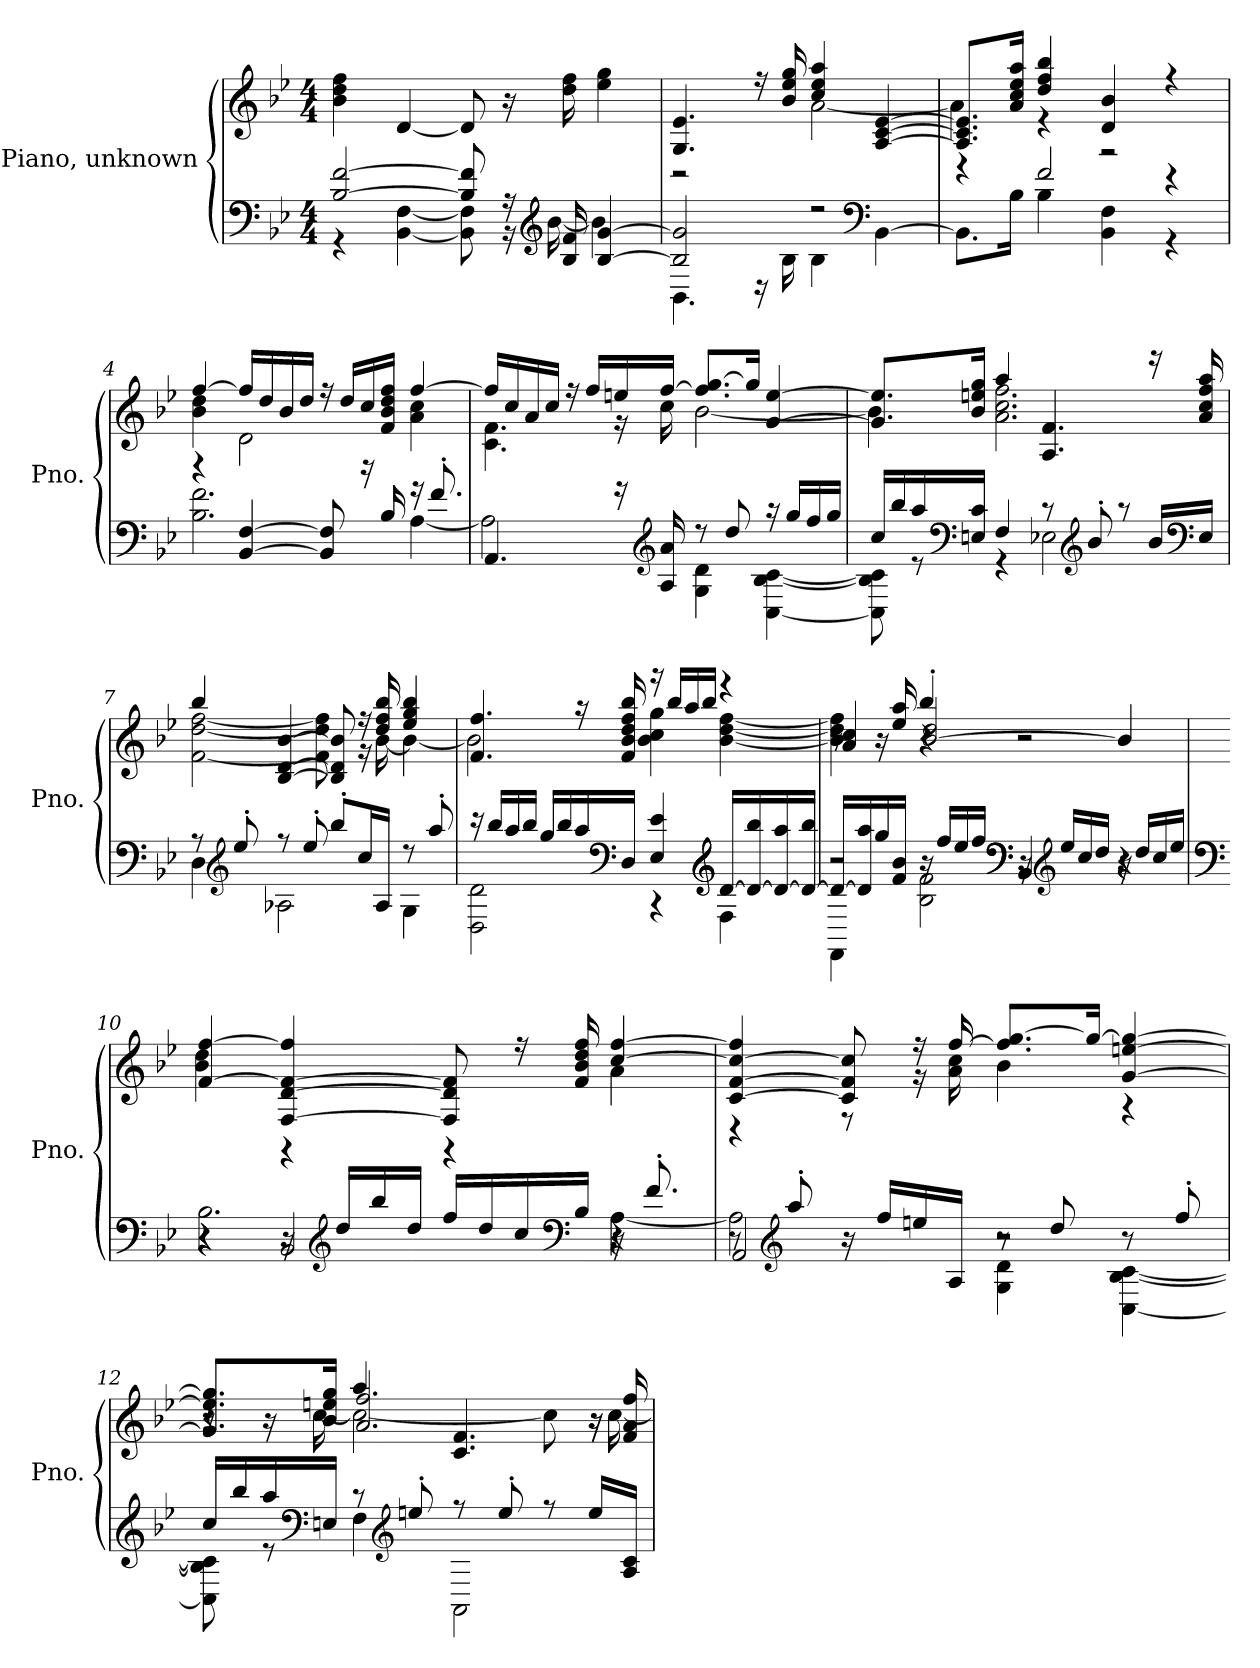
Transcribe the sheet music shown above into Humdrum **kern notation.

**kern	**kern
*part1	*part1
*staff2	*staff1
*I"Piano, unknown	*
*I'Pno.	*
*clefF4	*clefG2
*k[b-e-]	*k[b-e-]
*M4/4	*M4/4
*MM120	*MM120
=1	=1
*^	*
[2B-/ [2f/	4r	4b-\ 4dd\ 4ff\
.	[4BB-\ [4F\	[4d/
8B-/] 8f/]	8BB-\] 8F\]	8d/]
16r	16r	16r
*clefG2	*	*
16B-/ 16f/	[16b-\	16dd\ 16ff\
[4B-/ [4g/	4b-\]	4ee-\ 4gg\
=2	=2	=2
*	*	*^
2B-/] 2g/]	4.BB-\	4.G/ 4.e-/	2r
.	16r	16r	.
.	16B-\	16b-/ 16ee-/ 16gg/	.
2r	4B-\	4cc/ 4ee-/ 4aa/	[2a\
*clefF4	*	*	*
.	[4BB-\	[4A/ [4c/ [4e-/	.
=3	=3	=3	=3
4r	8.BB-\L]	8.A/] 8.c/] 8.e-/]L	4a\]
.	16B-\Jk	16a/ 16cc/ 16ee-/ 16aa/Jk	.
2f/	4B-\	4dd/ 4ff/ 4bb-/	4r
.	4BB-\ 4F\	4d/ 4b-/	2r
4r	4r	4r	.
=4	=4	=4	=4
4r	2.B-\ 2.f\	[4ff/	4b-\ 4dd\
[4BB-/ [4F/	.	16ff/LL]	2d\
.	.	16dd/	.
.	.	16b-/	.
.	.	16dd/JJ	.
8BB-/] 8F/]	.	16r	.
.	.	16dd/LL	.
16r	.	16cc/	.
16B-/	.	16f/ 16b-/ 16dd/ 16ff/JJ	.
16r	[4A\	[4ff/	4a\ 4cc\
8.f'/	.	.	.
!!LO:LB:g=z	!!
=5	=5	=5	=5
4.AA/	2A\]	16ff/LL]	4.c\ 4.f\
.	.	16cc/	.
.	.	16a/	.
.	.	16cc/JJ	.
.	.	16r	.
.	.	16ff/LL	.
16r	.	16een/	16r
*clefG2	*	*	*
16A/ 16a/	.	[16ff/JJ	16cc\
8r	4G\ 4d\	8.ff/] [8.gg/L	[2b-\
8dd/	.	.	.
.	.	16gg/Jk]	.
16r	[4C\ [4B-\ [4c\	[4g/ [4ee/	.
16gg/LL	.	.	.
16ff/	.	.	.
16gg/JJ	.	.	.
=6	=6	=6	=6
16cc/LL	8C\] 8B-\] 8c\]	8.g/] 8.ee/]L	4b-\]
16bb-/	.	.	.
16aa/	8r	.	.
*clefF4	*	*	*
16En/ 16c/JJ	.	16b-/ 16een/ 16gg/Jk	.
4F/	4r	4aa/	2.a\ 2.cc\ 2.ff\
8r	2E-X\	4.A/ 4.f/	.
*clefG2	*	*	*
8b-'/	.	.	.
8r	.	.	.
16b-/LL	.	16r	.
*clefF4	*	*	*
16E-/JJ	.	16a/ 16cc/ 16ff/ 16aa/	.
!!LO:LB:g=z	!!
=7	=7	=7	=7
8r	4D\	4bb-/	[2f\ [2dd\ [2ff\
*clefG2	*	*	*
8ee-'/	.	.	.
8r	2A-X\	[4B-/ [4d/ [4b-/	.
8ee-'/	.	.	.
8bb-'/L	.	8B-/] 8d/] 8b-/]	8f\] 8dd\] 8ff\]
16cc/L	.	16r	16r
16A-/JJ	.	16dd/ 16ff/ 16bb-/	[16b-\
8r	4G\	4ee-/ 4gg/ 4bb-/	4b-\_
8aa'/	.	.	.
=8	=8	=8	=8
16r	2D\ 2d\	4.f/ 4.ff/	2b-\]
16bb-/LL	.	.	.
16aa/	.	.	.
16bb-/JJ	.	.	.
16gg/LL	.	.	.
16bb-/	.	.	.
16aa/	.	16r	.
*clefF4	*	*	*
16D/JJ	.	16f/ 16b-/ 16dd/ 16ff/ 16bb-/	.
4E-/ 4e-/	4r	16r	4b-\ 4cc\ 4gg\
.	.	16bb-/LL	.
.	.	16aa/	.
.	.	16bb-/JJ	.
*clefG2	*	*	*
[16d/LL	4F\	4r	[4b-\ [4dd\ [4ff\
16d/_ 16bb-/	.	.	.
16d/_ 16aa/	.	.	.
16d/_ 16bb-/JJ	.	.	.
!!LO:LB:g=z
=9	=9	=9	=9
*	*^	*	*^
16d/LL_	4FF\	2r	8r	4b-\] 4dd\] 4ff\]	4a/ 4cc/
16d/] 16aa/	.	.	.	.	.
16gg/	.	.	16r	.	.
16f/ 16b-/JJ	.	.	16ee-/ 16aa/	.	.
16r	2B-\ 2f\	.	4bb-'/	4r	[2b-/ 2dd/
16ff/LL	.	.	.	.	.
16ee-/	.	.	.	.	.
16ff/JJ	.	.	.	.	.
*clefF4	*	*	*	*	*
16r	.	4BB-/	2r	2r	.
*clefG2	*	*	*	*	*
16ee-/LL	.	.	.	.	.
16cc/	.	.	.	.	.
16dd/JJ	.	.	.	.	.
16r	4r	4r	.	.	4b-/]
16dd/LL	.	.	.	.	.
16cc/	.	.	.	.	.
16ee-/JJ	.	.	.	.	.
*	*	*	*v	*v	*v
=10	=10	=10	=10
*clefF4	*	*	*
*	*	*	*^
4r	2.B-\	4r	[4f/ [4ff/	4b-\ 4dd\
16r	.	2BB-/	[4F/ [4d/ 4f/_ 4ff/]	4r
*clefG2	*	*	*	*
16dd/LL	.	.	.	.
16bb-/	.	.	.	.
16dd/JJ	.	.	.	.
16ff/LL	.	.	8F/] 8d/] 8f/]	4r
16dd/	.	.	.	.
16cc/	.	.	16r	.
*clefF4	*	*	*	*
16B-/JJ	.	.	16f/ 16b-/ 16dd/ 16ff/	.
16r	[4A\	4r	[4cc/ [4ff/	4a\
8.f'/	.	.	.	.
!!LO:LB:g=z	!!
=11	=11	=11	=11	=11
8r	2A\]	2AA/	[4c/ [4f/ 4cc/_ 4ff/]	4r
*clefG2	*	*	*	*
8aa'/	.	.	.	.
16r	.	.	8c/] 8f/] 8cc/]	8r
16ff/LL	.	.	.	.
16een/	.	.	16r	16r
16A/JJ	.	.	[16ff/	16a\ 16cc\
8r	4G\ 4d\	2r	8.ff/] [8.gg/L	4b-\
8dd/	.	.	.	.
.	.	.	16gg/Jk_	.
8r	[4C\ [4B-\ [4c\	.	[4g/ [4een/ 4gg/_	4r
8ff'/	.	.	.	.
*	*v	*v	*	*
=12	=12	=12	=12
*	*	*	*^
16cc/LL	8C\] 8B-\] 8c\]	8.g/] 8.ee/] 8.gg/]L	8r	4r
16bb-/	.	.	.	.
16aa/	8r	.	16r	.
*clefF4	*	*	*	*
16En/JJ	.	16b-/ 16een/ 16gg/Jk	[16cc\	.
8r	4F\	4aa/	2cc\_	2.a/ 2.ff/
*clefG2	*	*	*	*
8een'/	.	.	.	.
8r	2AA\	4.c/ 4.f/	.	.
8ee'/	.	.	.	.
8r	.	.	8cc\]	.
16ee/LL	.	16r	16r	.
16A/ 16c/JJ	.	16f/ 16a/ 16ff/	[16cc\	.
*v	*v	*	*	*
*	*v	*v	*v
=	=
*-	*-
